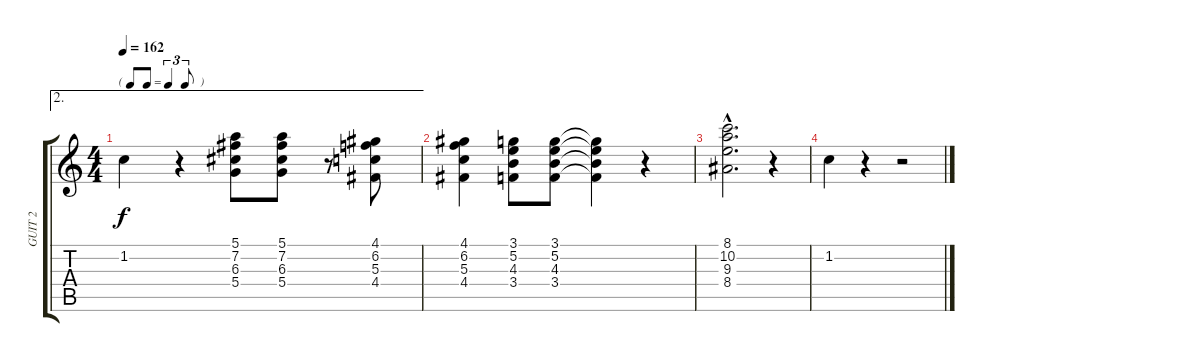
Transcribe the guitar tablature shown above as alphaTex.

\track ("GUIT 2" "GUIT 2") {instrument acousticguitarnylon}
\staff {score tabs}
\tuning (E4 B3 G3 D3 A2 E2) {hide}
\ae 2
\ts (4 4)
\tf triplet8th
\tempo 162
\clef g2
\ks c
1.2.4{dy f} r.4 (5.1 7.2 6.3 5.4).8 (5.1 7.2 6.3 5.4).8 r.8 (4.1 6.2 5.3 4.4).8 |
(4.1 6.2 5.3 4.4).4 (3.1 5.2 4.3 3.4).8 (3.1 5.2 4.3 3.4).8 (3.1{t} 5.2{t} 4.3{t} 3.4{t}).4 r.4 |
(8.1{hac} 10.2{hac} 9.3{hac} 8.4{hac}).2{d} r.4 |
1.2.4 r.4 r.2
